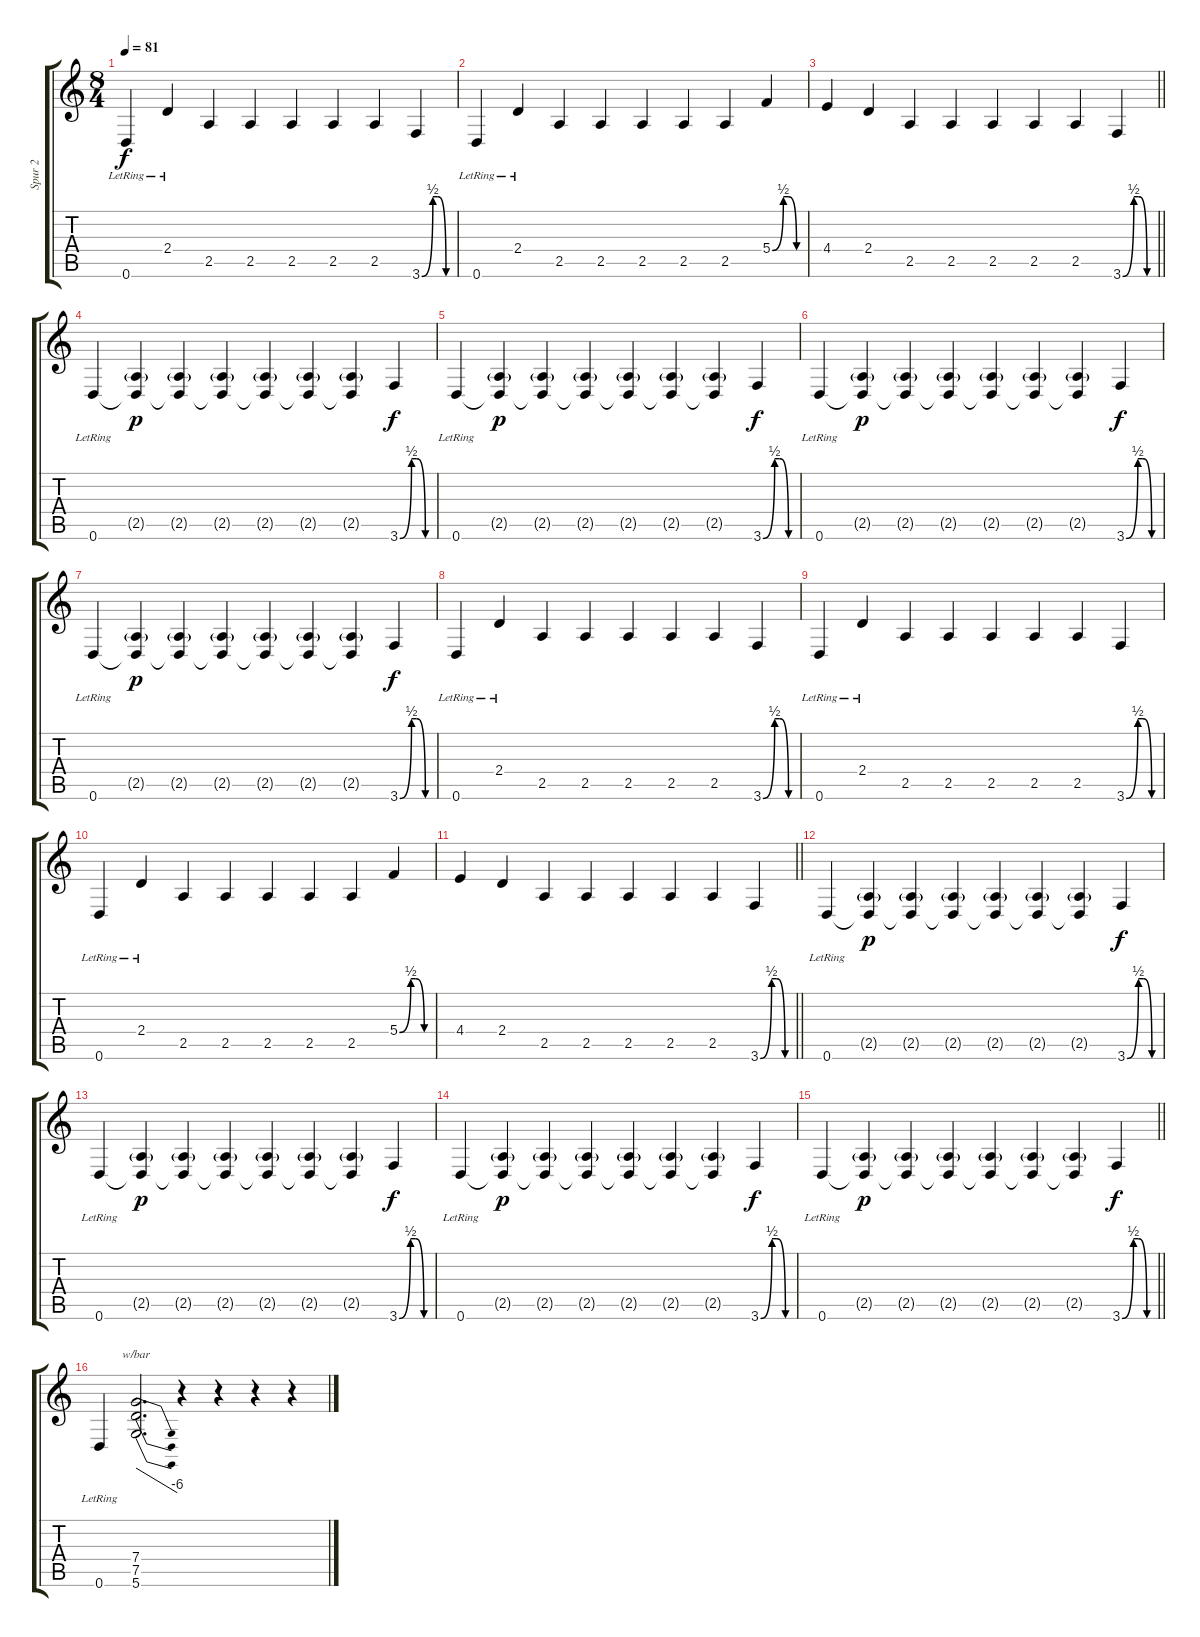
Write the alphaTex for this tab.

\track ("Spur 2" "Spur 2") {instrument electricguitarjazz}
\staff {score tabs}
\tuning (D4 A3 F3 C3 G2 D2) {hide}
\ts (8 4)
\tempo 81
\clef g2
\ks c
0.6{lr}.4{dy f} 2.4{lr}.4 2.5.4 2.5.4 2.5.4 2.5.4 2.5.4 3.6{be (custom 0 0 21 2 30 2 46 0 60 0)}.4 |
0.6{lr}.4 2.4{lr}.4 2.5.4 2.5.4 2.5.4 2.5.4 2.5.4 5.4{be (custom 0 0 21 2 30 2 46 0 60 0)}.4 |
\barLineRight lightlight
4.4.4 2.4.4 2.5.4 2.5.4 2.5.4 2.5.4 2.5.4 3.6{be (custom 0 0 21 2 30 2 46 0 60 0)}.4 |
\section ("" "")
0.6{lr}.4 (2.5{g} 0.6{t}).4{dy p} (2.5{g} 0.6{t}).4 (2.5{g} 0.6{t}).4 (2.5{g} 0.6{t}).4 (2.5{g} 0.6{t}).4 (2.5{g} 0.6{t}).4 3.6{be (custom 0 0 21 2 30 2 46 0 60 0)}.4{dy f} |
0.6{lr}.4 (2.5{g} 0.6{t}).4{dy p} (2.5{g} 0.6{t}).4 (2.5{g} 0.6{t}).4 (2.5{g} 0.6{t}).4 (2.5{g} 0.6{t}).4 (2.5{g} 0.6{t}).4 3.6{be (custom 0 0 21 2 30 2 46 0 60 0)}.4{dy f} |
0.6{lr}.4 (2.5{g} 0.6{t}).4{dy p} (2.5{g} 0.6{t}).4 (2.5{g} 0.6{t}).4 (2.5{g} 0.6{t}).4 (2.5{g} 0.6{t}).4 (2.5{g} 0.6{t}).4 3.6{be (custom 0 0 21 2 30 2 46 0 60 0)}.4{dy f} |
0.6{lr}.4 (2.5{g} 0.6{t}).4{dy p} (2.5{g} 0.6{t}).4 (2.5{g} 0.6{t}).4 (2.5{g} 0.6{t}).4 (2.5{g} 0.6{t}).4 (2.5{g} 0.6{t}).4 3.6{be (custom 0 0 21 2 30 2 46 0 60 0)}.4{dy f} |
0.6{lr}.4 2.4{lr}.4 2.5.4 2.5.4 2.5.4 2.5.4 2.5.4 3.6{be (custom 0 0 21 2 30 2 46 0 60 0)}.4 |
0.6{lr}.4 2.4{lr}.4 2.5.4 2.5.4 2.5.4 2.5.4 2.5.4 3.6{be (custom 0 0 21 2 30 2 46 0 60 0)}.4 |
0.6{lr}.4 2.4{lr}.4 2.5.4 2.5.4 2.5.4 2.5.4 2.5.4 5.4{be (custom 0 0 21 2 30 2 46 0 60 0)}.4 |
\barLineRight lightlight
4.4.4 2.4.4 2.5.4 2.5.4 2.5.4 2.5.4 2.5.4 3.6{be (custom 0 0 21 2 30 2 46 0 60 0)}.4 |
0.6{lr}.4 (2.5{g} 0.6{t}).4{dy p} (2.5{g} 0.6{t}).4 (2.5{g} 0.6{t}).4 (2.5{g} 0.6{t}).4 (2.5{g} 0.6{t}).4 (2.5{g} 0.6{t}).4 3.6{be (custom 0 0 21 2 30 2 46 0 60 0)}.4{dy f} |
0.6{lr}.4 (2.5{g} 0.6{t}).4{dy p} (2.5{g} 0.6{t}).4 (2.5{g} 0.6{t}).4 (2.5{g} 0.6{t}).4 (2.5{g} 0.6{t}).4 (2.5{g} 0.6{t}).4 3.6{be (custom 0 0 21 2 30 2 46 0 60 0)}.4{dy f} |
0.6{lr}.4 (2.5{g} 0.6{t}).4{dy p} (2.5{g} 0.6{t}).4 (2.5{g} 0.6{t}).4 (2.5{g} 0.6{t}).4 (2.5{g} 0.6{t}).4 (2.5{g} 0.6{t}).4 3.6{be (custom 0 0 21 2 30 2 46 0 60 0)}.4{dy f} |
\barLineRight lightlight
0.6{lr}.4 (2.5{g} 0.6{t}).4{dy p} (2.5{g} 0.6{t}).4 (2.5{g} 0.6{t}).4 (2.5{g} 0.6{t}).4 (2.5{g} 0.6{t}).4 (2.5{g} 0.6{t}).4 3.6{be (custom 0 0 21 2 30 2 46 0 60 0)}.4{dy f} |
\section ("" "")
0.6{lr}.4 (7.4 7.5 5.6).2{d tbe (dive default 0 0 60 -24)} r.4 r.4 r.4 r.4
